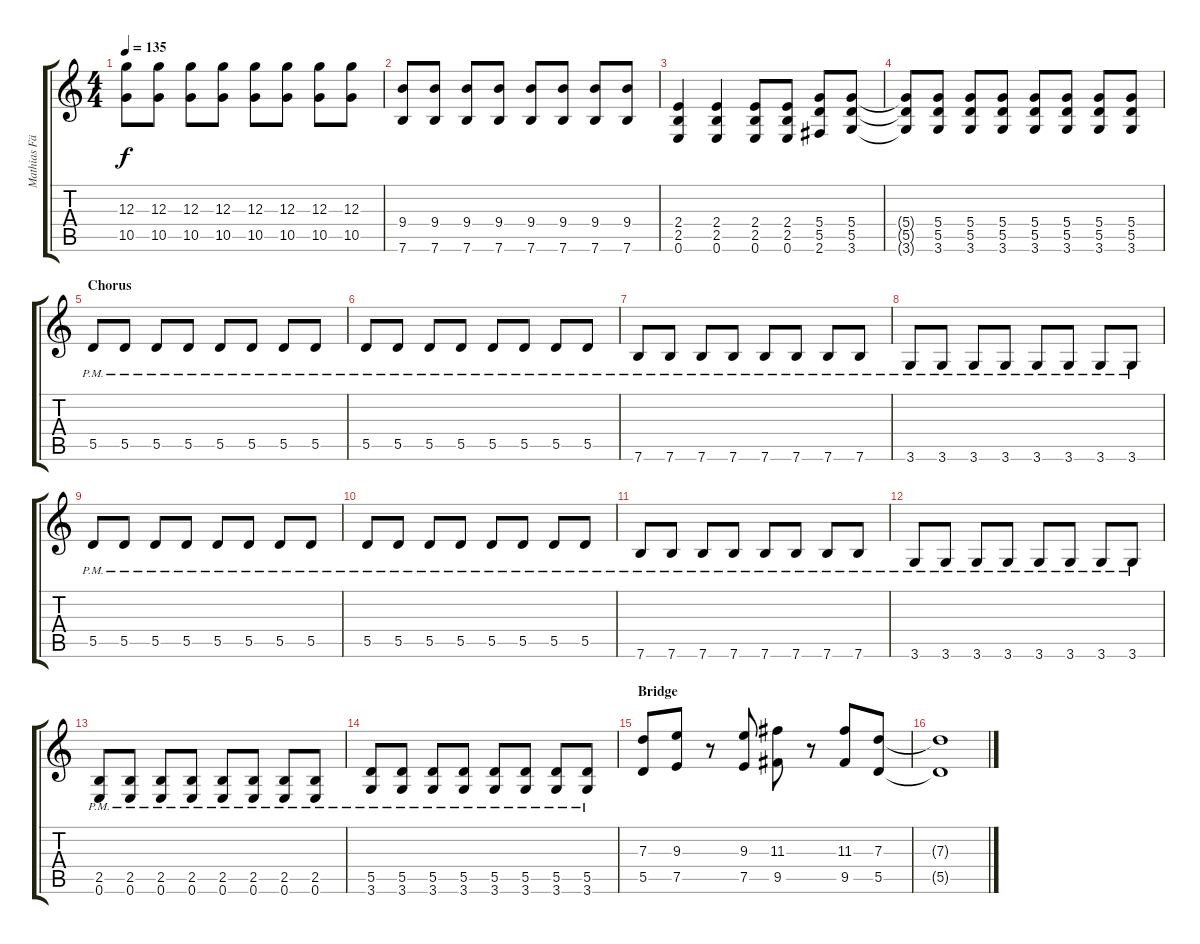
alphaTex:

\track ("Mathias Färm" "Mathias Fä") {instrument distortionguitar}
\staff {score tabs}
\tuning (E4 B3 G3 D3 A2 E2) {hide}
\ts (4 4)
\tempo 135
\clef g2
\ks c
(12.3 10.5).8{dy f} (12.3 10.5).8 (12.3 10.5).8 (12.3 10.5).8 (12.3 10.5).8 (12.3 10.5).8 (12.3 10.5).8 (12.3 10.5).8 |
(9.4 7.6).8 (9.4 7.6).8 (9.4 7.6).8 (9.4 7.6).8 (9.4 7.6).8 (9.4 7.6).8 (9.4 7.6).8 (9.4 7.6).8 |
(2.4 2.5 0.6).4 (2.4 2.5 0.6).4 (2.4 2.5 0.6).8 (2.4 2.5 0.6).8 (5.4 5.5 2.6).8 (5.4 5.5 3.6).8 |
(5.4{t} 5.5{t} 3.6{t}).8 (5.4 5.5 3.6).8 (5.4 5.5 3.6).8 (5.4 5.5 3.6).8 (5.4 5.5 3.6).8 (5.4 5.5 3.6).8 (5.4 5.5 3.6).8 (5.4 5.5 3.6).8 |
\section ("" "Chorus")
5.5{pm}.8 5.5{pm}.8 5.5{pm}.8 5.5{pm}.8 5.5{pm}.8 5.5{pm}.8 5.5{pm}.8 5.5{pm}.8 |
5.5{pm}.8 5.5{pm}.8 5.5{pm}.8 5.5{pm}.8 5.5{pm}.8 5.5{pm}.8 5.5{pm}.8 5.5{pm}.8 |
7.6{pm}.8 7.6{pm}.8 7.6{pm}.8 7.6{pm}.8 7.6{pm}.8 7.6{pm}.8 7.6{pm}.8 7.6{pm}.8 |
3.6{pm}.8 3.6{pm}.8 3.6{pm}.8 3.6{pm}.8 3.6{pm}.8 3.6{pm}.8 3.6{pm}.8 3.6{pm}.8 |
5.5{pm}.8 5.5{pm}.8 5.5{pm}.8 5.5{pm}.8 5.5{pm}.8 5.5{pm}.8 5.5{pm}.8 5.5{pm}.8 |
5.5{pm}.8 5.5{pm}.8 5.5{pm}.8 5.5{pm}.8 5.5{pm}.8 5.5{pm}.8 5.5{pm}.8 5.5{pm}.8 |
7.6{pm}.8 7.6{pm}.8 7.6{pm}.8 7.6{pm}.8 7.6{pm}.8 7.6{pm}.8 7.6{pm}.8 7.6{pm}.8 |
3.6{pm}.8 3.6{pm}.8 3.6{pm}.8 3.6{pm}.8 3.6{pm}.8 3.6{pm}.8 3.6{pm}.8 3.6{pm}.8 |
(2.5{pm} 0.6{pm}).8 (2.5{pm} 0.6{pm}).8 (2.5{pm} 0.6{pm}).8 (2.5{pm} 0.6{pm}).8 (2.5{pm} 0.6{pm}).8 (2.5{pm} 0.6{pm}).8 (2.5{pm} 0.6{pm}).8 (2.5{pm} 0.6{pm}).8 |
(5.5{pm} 3.6{pm}).8 (5.5{pm} 3.6{pm}).8 (5.5{pm} 3.6{pm}).8 (5.5{pm} 3.6{pm}).8 (5.5{pm} 3.6{pm}).8 (5.5{pm} 3.6{pm}).8 (5.5{pm} 3.6{pm}).8 (5.5{pm} 3.6{pm}).8 |
\section ("" "Bridge")
(7.3 5.5).8 (9.3 7.5).8 r.8 (9.3 7.5).8 (11.3 9.5).8 r.8 (11.3 9.5).8 (7.3 5.5).8 |
(7.3{t} 5.5{t}).1
